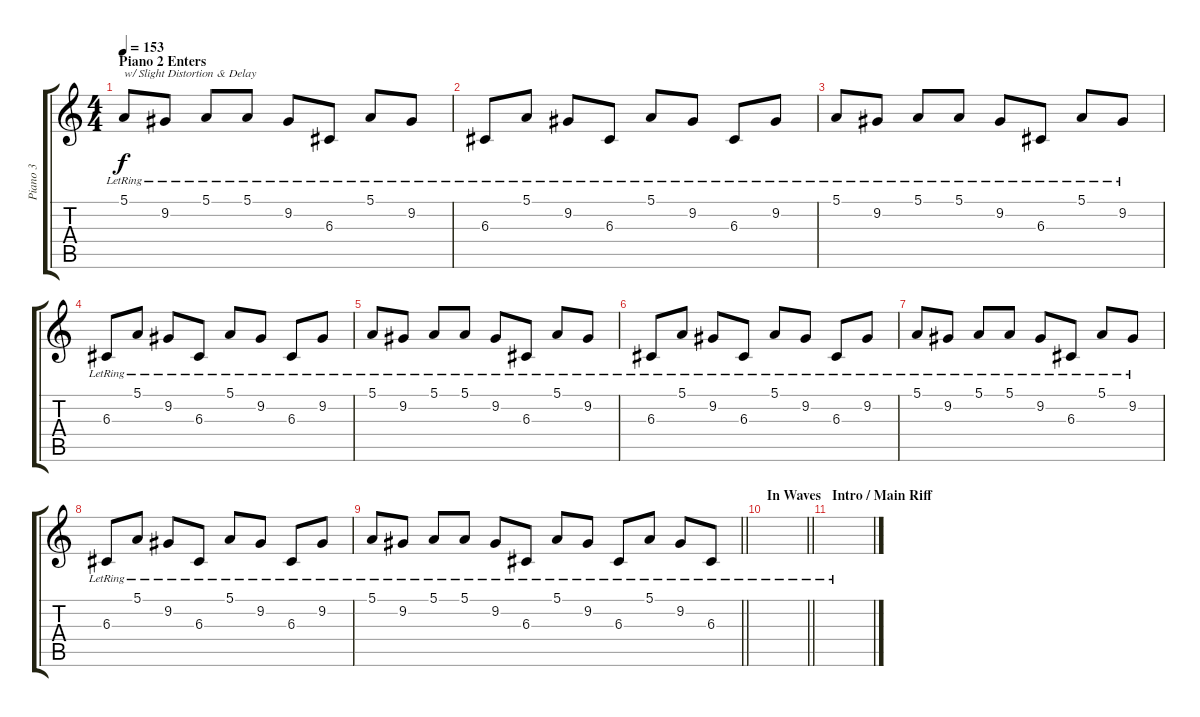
\track ("Piano 3" "Piano 3") {instrument electricgrandpiano}
\staff {score tabs}
\tuning (E4 B3 G3 D3 A2 E2) {hide}
\ts (4 4)
\section ("" "Piano 2 Enters")
\tempo 153
\clef g2
\ks c
5.1{lr}.8{txt "w/ Slight Distortion & Delay" dy f} 9.2{lr}.8 5.1{lr}.8 5.1{lr}.8 9.2{lr}.8 6.3{lr}.8 5.1{lr}.8 9.2{lr}.8 |
6.3{lr}.8 5.1{lr}.8 9.2{lr}.8 6.3{lr}.8 5.1{lr}.8 9.2{lr}.8 6.3{lr}.8 9.2{lr}.8 |
5.1{lr}.8 9.2{lr}.8 5.1{lr}.8 5.1{lr}.8 9.2{lr}.8 6.3{lr}.8 5.1{lr}.8 9.2{lr}.8 |
6.3{lr}.8 5.1{lr}.8 9.2{lr}.8 6.3{lr}.8 5.1{lr}.8 9.2{lr}.8 6.3{lr}.8 9.2{lr}.8 |
5.1{lr}.8 9.2{lr}.8 5.1{lr}.8 5.1{lr}.8 9.2{lr}.8 6.3{lr}.8 5.1{lr}.8 9.2{lr}.8 |
6.3{lr}.8 5.1{lr}.8 9.2{lr}.8 6.3{lr}.8 5.1{lr}.8 9.2{lr}.8 6.3{lr}.8 9.2{lr}.8 |
5.1{lr}.8 9.2{lr}.8 5.1{lr}.8 5.1{lr}.8 9.2{lr}.8 6.3{lr}.8 5.1{lr}.8 9.2{lr}.8 |
6.3{lr}.8 5.1{lr}.8 9.2{lr}.8 6.3{lr}.8 5.1{lr}.8 9.2{lr}.8 6.3{lr}.8 9.2{lr}.8 |
\barLineRight lightlight
5.1{lr}.8 9.2{lr}.8 5.1{lr}.8 5.1{lr}.8 9.2{lr}.8 6.3{lr}.8 5.1{lr}.8 9.2{lr}.8 6.3{lr}.8 5.1{lr}.8 9.2{lr}.8 6.3{lr}.8 |
\section ("" "In Waves")
\barLineRight lightlight
|
\section ("" "Intro / Main Riff")
